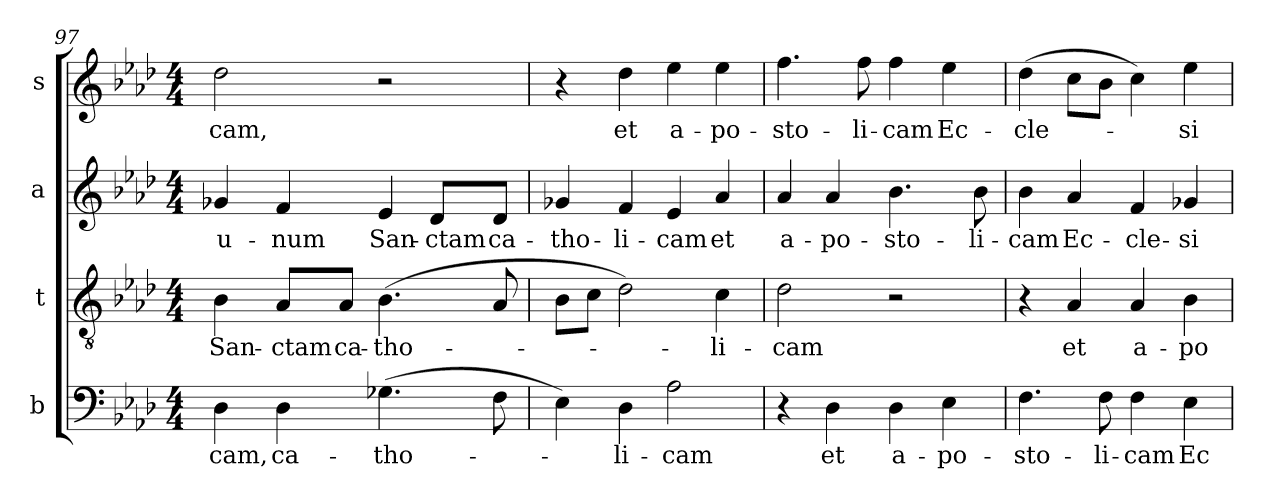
**kern	**text	**kern	**text	**kern	**text	**kern	**text
*part4	*part4	*part3	*part3	*part2	*part2	*part1	*part1
*staff4	*staff4	*staff3	*staff3	*staff2	*staff2	*staff1	*staff1
*I"b	*	*I"t	*	*I"a	*	*I"s	*
*clefF4	*	*clefGv2	*	*clefG2	*	*clefG2	*
*	*	*ITrd7c12	*	*	*	*	*
*k[b-e-a-d-]	*	*k[b-e-a-d-]	*	*k[b-e-a-d-]	*	*k[b-e-a-d-]	*
*f:	*	*f:	*	*f:	*	*f:	*
*M4/4	*	*M4/4	*	*M4/4	*	*M4/4	*
=97	=97	=97	=97	=97	=97	=97	=97
!	!LO:LY:b:color=#000000	!	!	!	!	!	!
!	!	!	!LO:LY:b:color=#000000	!	!	!	!
!	!	!	!	!	!LO:LY:b:color=#000000	!	!
!	!	!	!	!	!	!	!LO:LY:b:color=#000000
4D-i\	-cam,	4BB-i\	San-	4g-Xi/	u-	2dd-i\	-cam,
!	!LO:LY:b:color=#000000	!	!	!	!	!	!
!	!	!	!LO:LY:b:color=#000000	!	!	!	!
!	!	!	!	!	!LO:LY:b:color=#000000	!	!
4D-i\	ca-	8AA-i/L	-ctam	4fi/	-num	.	.
!	!	!	!LO:LY:b:color=#000000	!	!	!	!
.	.	8AA-i/J	ca-	.	.	.	.
!	!LO:LY:b:color=#000000	!	!	!	!	!	!
!	!	!	!LO:LY:b:color=#000000	!	!	!	!
!	!	!	!	!	!LO:LY:b:color=#000000	!	!
(4.G-Xi\	-tho-	(4.BB-i\	-tho-	4e-i/	San-	2r	.
!	!	!	!	!	!LO:LY:b:color=#000000	!	!
.	.	.	.	8d-i/L	-ctam	.	.
!	!	!	!	!	!LO:LY:b:color=#000000	!	!
8Fi\	.	8AA-i/	.	8d-i/J	ca-	.	.
=98	=98	=98	=98	=98	=98	=98	=98
!	!	!	!	!	!LO:LY:b:color=#000000	!	!
4E-i\)	.	8BB-i\L	.	4g-Xi/	-tho-	4r	.
.	.	8Ci\J	.	.	.	.	.
!	!LO:LY:b:color=#000000	!	!	!	!	!	!
!	!	!	!	!	!LO:LY:b:color=#000000	!	!
!	!	!	!	!	!	!	!LO:LY:b:color=#000000
4D-i\	-li-	2D-i\)	.	4fi/	-li-	4dd-i\	et
!	!LO:LY:b:color=#000000	!	!	!	!	!	!
!	!	!	!	!	!LO:LY:b:color=#000000	!	!
!	!	!	!	!	!	!	!LO:LY:b:color=#000000
2A-i\	-cam	.	.	4e-i/	-cam	4ee-i\	a-
!	!	!	!LO:LY:b:color=#000000	!	!	!	!
!	!	!	!	!	!LO:LY:b:color=#000000	!	!
!	!	!	!	!	!	!	!LO:LY:b:color=#000000
.	.	4Ci\	-li-	4a-i/	et	4ee-i\	-po-
=99	=99	=99	=99	=99	=99	=99	=99
!	!	!	!LO:LY:b:color=#000000	!	!	!	!
!	!	!	!	!	!LO:LY:b:color=#000000	!	!
!	!	!	!	!	!	!	!LO:LY:b:color=#000000
4r	.	2D-i\	-cam	4a-i/	a-	4.ffi\	-sto-
!	!LO:LY:b:color=#000000	!	!	!	!	!	!
!	!	!	!	!	!LO:LY:b:color=#000000	!	!
4D-i\	et	.	.	4a-i/	-po-	.	.
!	!	!	!	!	!	!	!LO:LY:b:color=#000000
.	.	.	.	.	.	8ffi\	-li-
!	!LO:LY:b:color=#000000	!	!	!	!	!	!
!	!	!	!	!	!LO:LY:b:color=#000000	!	!
!	!	!	!	!	!	!	!LO:LY:b:color=#000000
4D-i\	a-	2r	.	4.b-i\	-sto-	4ffi\	-cam
!	!LO:LY:b:color=#000000	!	!	!	!	!	!
!	!	!	!	!	!	!	!LO:LY:b:color=#000000
4E-i\	-po-	.	.	.	.	4ee-i\	Ec-
!	!	!	!	!	!LO:LY:b:color=#000000	!	!
.	.	.	.	8b-i\	-li-	.	.
=100	=100	=100	=100	=100	=100	=100	=100
!	!LO:LY:b:color=#000000	!	!	!	!	!	!
!	!	!	!	!	!LO:LY:b:color=#000000	!	!
!	!	!	!	!	!	!	!LO:LY:b:color=#000000
4.Fi\	-sto-	4r	.	4b-i\	-cam	(4dd-i\	-cle-
!	!	!	!LO:LY:b:color=#000000	!	!	!	!
!	!	!	!	!	!LO:LY:b:color=#000000	!	!
.	.	4AA-i/	et	4a-i/	Ec-	8cci\L	.
!	!LO:LY:b:color=#000000	!	!	!	!	!	!
8Fi\	-li-	.	.	.	.	8b-i\J	.
!	!LO:LY:b:color=#000000	!	!	!	!	!	!
!	!	!	!LO:LY:b:color=#000000	!	!	!	!
!	!	!	!	!	!LO:LY:b:color=#000000	!	!
4Fi\	-cam	4AA-i/	a-	4fi/	-cle-	4cci\)	.
!	!LO:LY:b:color=#000000	!	!	!	!	!	!
!	!	!	!LO:LY:b:color=#000000	!	!	!	!
!	!	!	!	!	!LO:LY:b:color=#000000	!	!
!	!	!	!	!	!	!	!LO:LY:b:color=#000000
4E-i\	Ec-	4BB-i\	-po-	4g-Xi/	-si-	4ee-i\	-si-
=	=	=	=	=	=	=	=
*-	*-	*-	*-	*-	*-	*-	*-
